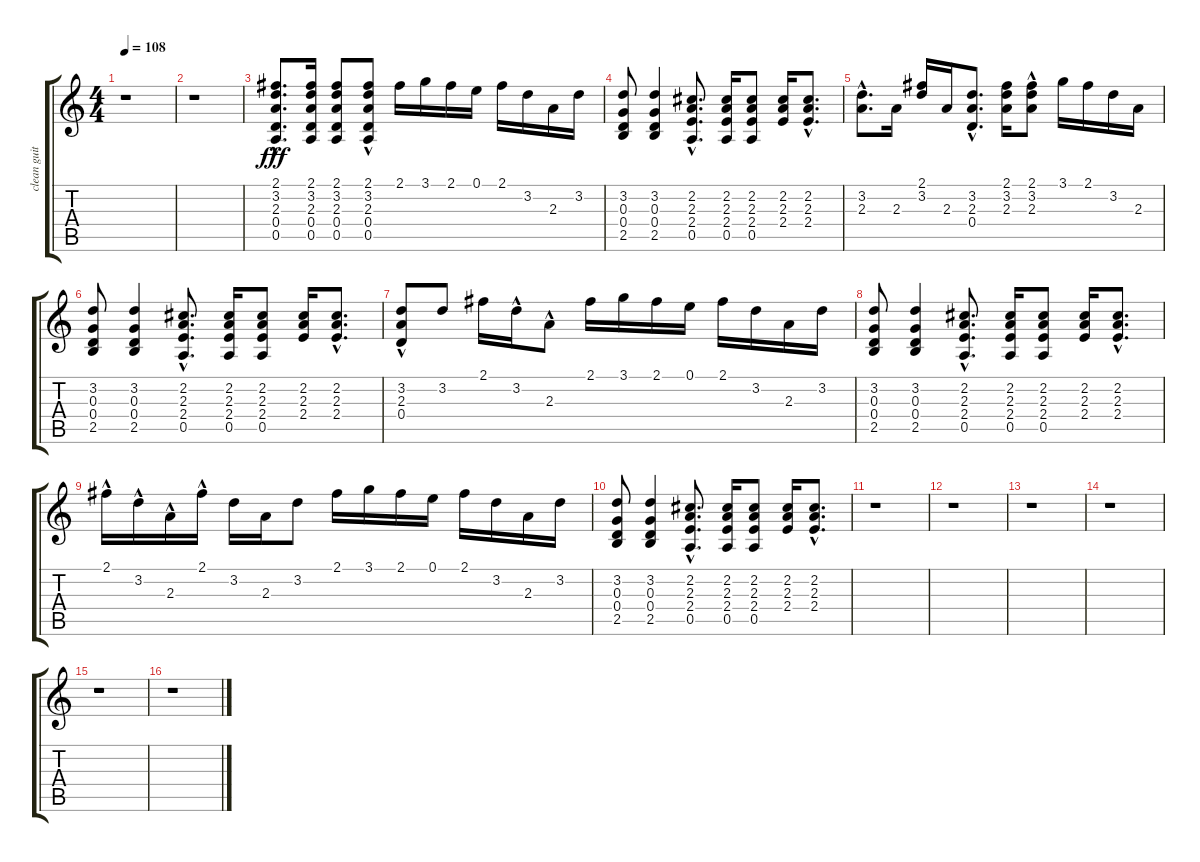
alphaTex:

\track ("clean guitar" "clean guit") {instrument electricguitarclean}
\staff {score tabs}
\tuning (E4 B3 G3 D3 A2 E2) {hide}
\ts (4 4)
\tempo 108
\clef g2
\ks c
r.1{dy fff} |
r.1 |
(2.1{hac} 3.2{hac} 2.3{hac} 0.4{hac} 0.5{hac}).8{d volume 9} (2.1 3.2 2.3 0.4 0.5).16 (2.1 3.2 2.3 0.4 0.5).8 (2.1 3.2{hac} 2.3{hac} 0.4{hac} 0.5{hac}).8 2.1.16 3.1.16 2.1.16 0.1.16 2.1.16 3.2.16 2.3.16 3.2.16 |
(3.2 0.3 0.4 2.5).8 (3.2 0.3 0.4 2.5).4 (2.2{hac} 2.3{hac} 2.4{hac} 0.5{hac}).8{d} (2.2 2.3 2.4 0.5).16 (2.2 2.3 2.4 0.5).8 (2.2 2.3 2.4).16 (2.2{hac} 2.3{hac} 2.4{hac}).8{d} |
(3.2{hac} 2.3{hac}).8{d} 2.3.16 (2.1 3.2).16 2.3.16 (3.2{hac} 2.3{hac} 0.4).8{d} (2.1 3.2 2.3).16 (2.1 3.2{hac} 2.3).8 3.1.16 2.1.16 3.2.16 2.3.16 |
(3.2 0.3 0.4 2.5).8 (3.2 0.3 0.4 2.5).4 (2.2{hac} 2.3{hac} 2.4{hac} 0.5{hac}).8{d} (2.2 2.3 2.4 0.5).16 (2.2 2.3 2.4 0.5).8 (2.2 2.3 2.4).16 (2.2{hac} 2.3{hac} 2.4{hac}).8{d} |
(3.2 2.3{hac} 0.4{hac}).8 3.2.8 2.1.16 3.2{hac}.16 2.3{hac}.8 2.1.16 3.1.16 2.1.16 0.1.16 2.1.16 3.2.16 2.3.16 3.2.16 |
(3.2 0.3 0.4 2.5).8 (3.2 0.3 0.4 2.5).4 (2.2{hac} 2.3{hac} 2.4{hac} 0.5{hac}).8{d} (2.2 2.3 2.4 0.5).16 (2.2 2.3 2.4 0.5).8 (2.2 2.3 2.4).16 (2.2{hac} 2.3{hac} 2.4{hac}).8{d} |
2.1{hac}.16 3.2{hac}.16 2.3{hac}.16 2.1{hac}.16 3.2.16 2.3.16 3.2.8 2.1.16 3.1.16 2.1.16 0.1.16 2.1.16 3.2.16 2.3.16 3.2.16 |
(3.2 0.3 0.4 2.5).8 (3.2 0.3 0.4 2.5).4 (2.2{hac} 2.3{hac} 2.4{hac} 0.5{hac}).8{d} (2.2 2.3 2.4 0.5).16 (2.2 2.3 2.4 0.5).8 (2.2 2.3 2.4).16 (2.2{hac} 2.3{hac} 2.4{hac}).8{d} |
r.1 |
r.1 |
r.1 |
r.1 |
r.1 |
r.1
